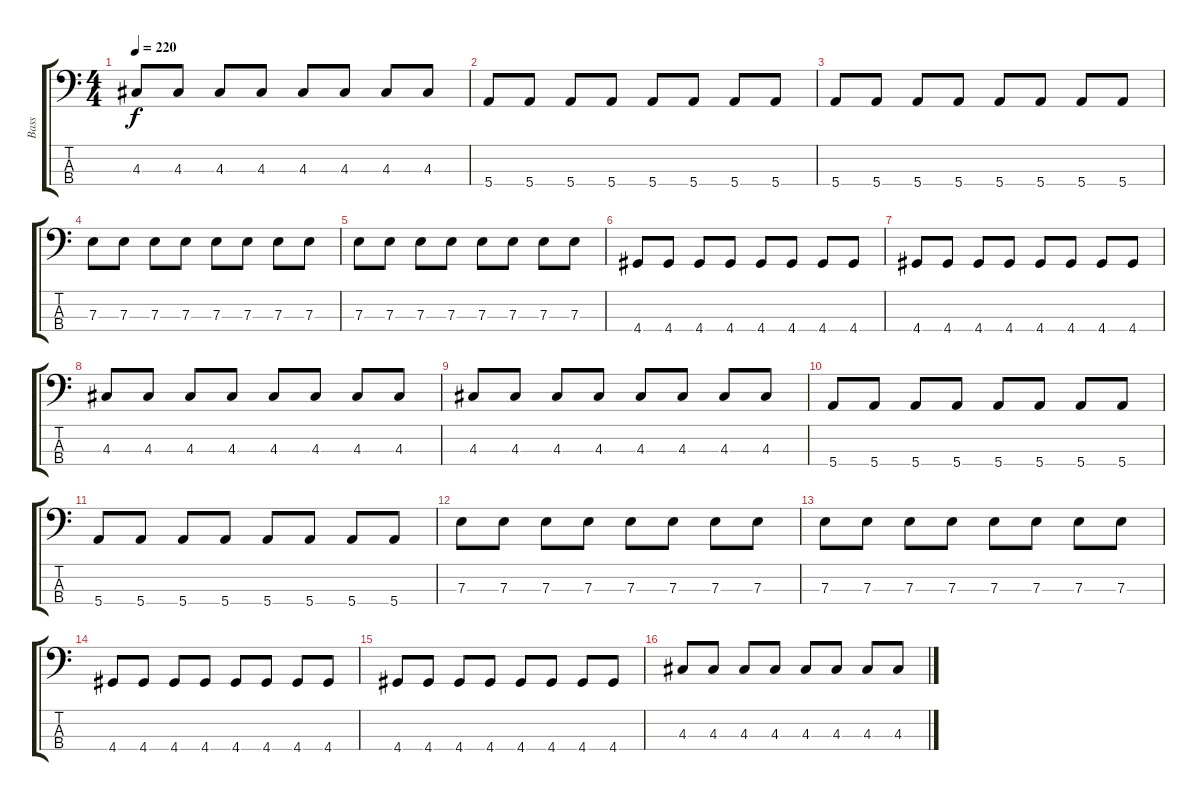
\track ("Bass" "Bass") {instrument electricbassfinger}
\staff {score tabs}
\tuning (G2 D2 A1 E1) {hide}
\ts (4 4)
\tempo 220
\clef f4
\ks c
4.3.8{dy f} 4.3.8 4.3.8 4.3.8 4.3.8 4.3.8 4.3.8 4.3.8 |
5.4.8 5.4.8 5.4.8 5.4.8 5.4.8 5.4.8 5.4.8 5.4.8 |
5.4.8 5.4.8 5.4.8 5.4.8 5.4.8 5.4.8 5.4.8 5.4.8 |
7.3.8 7.3.8 7.3.8 7.3.8 7.3.8 7.3.8 7.3.8 7.3.8 |
7.3.8 7.3.8 7.3.8 7.3.8 7.3.8 7.3.8 7.3.8 7.3.8 |
4.4.8 4.4.8 4.4.8 4.4.8 4.4.8 4.4.8 4.4.8 4.4.8 |
4.4.8 4.4.8 4.4.8 4.4.8 4.4.8 4.4.8 4.4.8 4.4.8 |
4.3.8 4.3.8 4.3.8 4.3.8 4.3.8 4.3.8 4.3.8 4.3.8 |
4.3.8 4.3.8 4.3.8 4.3.8 4.3.8 4.3.8 4.3.8 4.3.8 |
5.4.8 5.4.8 5.4.8 5.4.8 5.4.8 5.4.8 5.4.8 5.4.8 |
5.4.8 5.4.8 5.4.8 5.4.8 5.4.8 5.4.8 5.4.8 5.4.8 |
7.3.8 7.3.8 7.3.8 7.3.8 7.3.8 7.3.8 7.3.8 7.3.8 |
7.3.8 7.3.8 7.3.8 7.3.8 7.3.8 7.3.8 7.3.8 7.3.8 |
4.4.8 4.4.8 4.4.8 4.4.8 4.4.8 4.4.8 4.4.8 4.4.8 |
4.4.8 4.4.8 4.4.8 4.4.8 4.4.8 4.4.8 4.4.8 4.4.8 |
4.3.8 4.3.8 4.3.8 4.3.8 4.3.8 4.3.8 4.3.8 4.3.8
